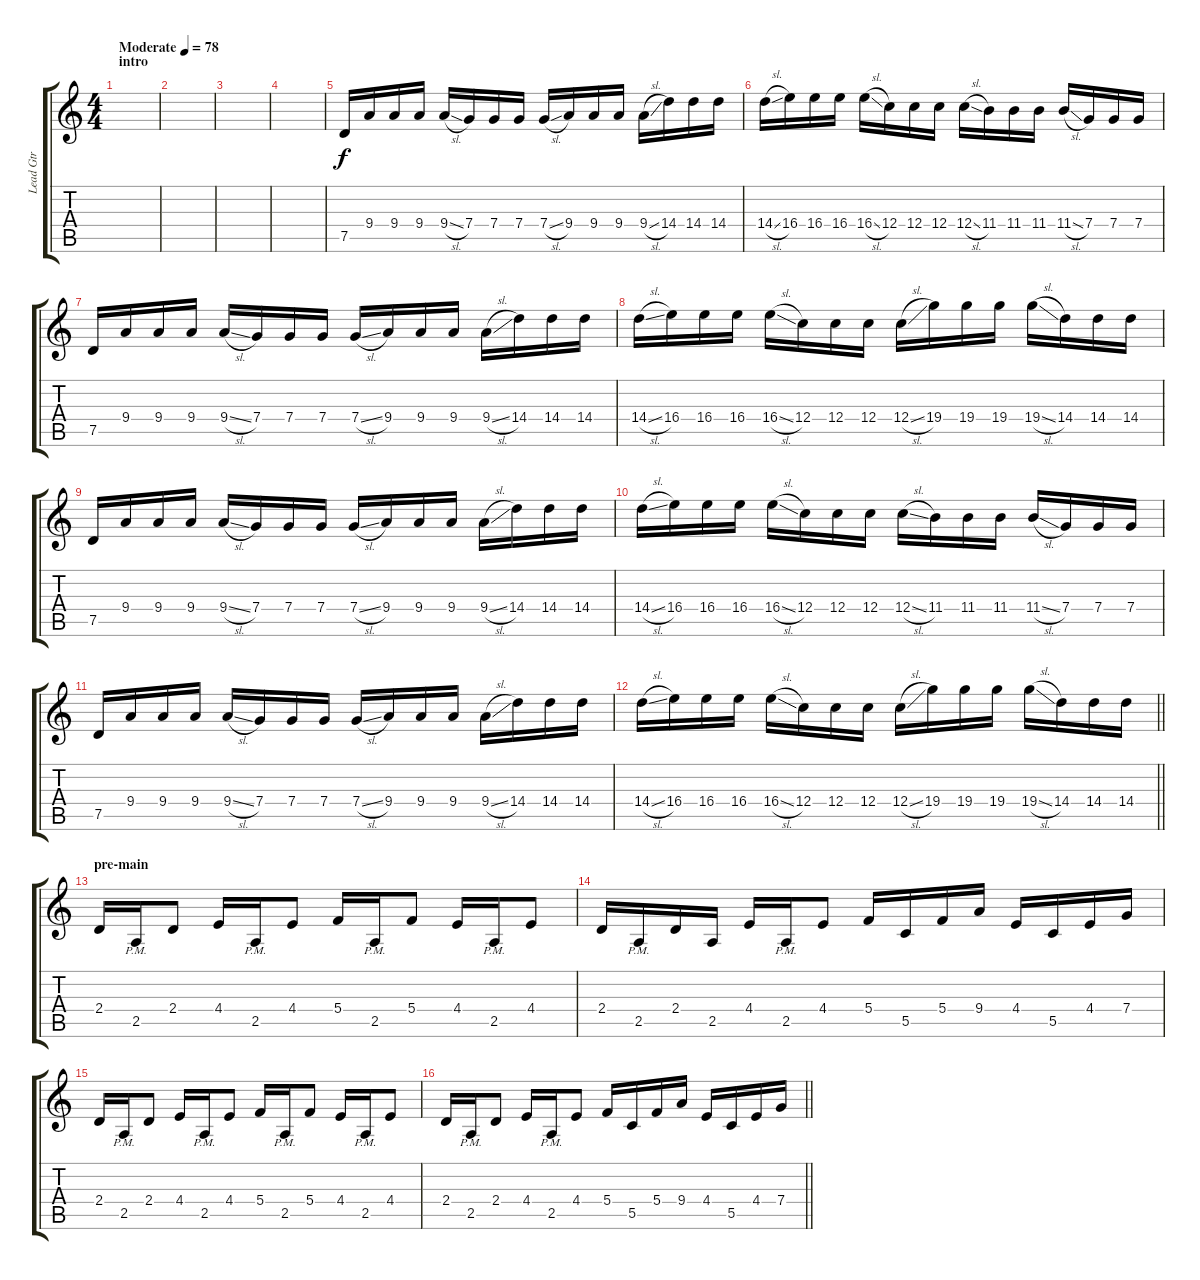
\track ("Lead Gtr" "Lead Gtr") {instrument distortionguitar}
\staff {score tabs}
\tuning (D4 A3 F3 C3 G2 D2) {hide}
\ts (4 4)
\section ("" "intro")
\tempo (78 "Moderate")
\clef g2
\ks c
|
|
|
|
7.5.16 9.4.16 9.4.16 9.4.16 9.4{sl}.16 7.4.16 7.4.16 7.4.16 7.4{sl}.16 9.4.16 9.4.16 9.4.16 9.4{sl}.16 14.4.16 14.4.16 14.4.16 |
14.4{sl}.16 16.4.16 16.4.16 16.4.16 16.4{sl}.16 12.4.16 12.4.16 12.4.16 12.4{sl}.16 11.4.16 11.4.16 11.4.16 11.4{sl}.16 7.4.16 7.4.16 7.4.16 |
7.5.16 9.4.16 9.4.16 9.4.16 9.4{sl}.16 7.4.16 7.4.16 7.4.16 7.4{sl}.16 9.4.16 9.4.16 9.4.16 9.4{sl}.16 14.4.16 14.4.16 14.4.16 |
14.4{sl}.16 16.4.16 16.4.16 16.4.16 16.4{sl}.16 12.4.16 12.4.16 12.4.16 12.4{sl}.16 19.4.16 19.4.16 19.4.16 19.4{sl}.16 14.4.16 14.4.16 14.4.16 |
7.5.16 9.4.16 9.4.16 9.4.16 9.4{sl}.16 7.4.16 7.4.16 7.4.16 7.4{sl}.16 9.4.16 9.4.16 9.4.16 9.4{sl}.16 14.4.16 14.4.16 14.4.16 |
14.4{sl}.16 16.4.16 16.4.16 16.4.16 16.4{sl}.16 12.4.16 12.4.16 12.4.16 12.4{sl}.16 11.4.16 11.4.16 11.4.16 11.4{sl}.16 7.4.16 7.4.16 7.4.16 |
7.5.16 9.4.16 9.4.16 9.4.16 9.4{sl}.16 7.4.16 7.4.16 7.4.16 7.4{sl}.16 9.4.16 9.4.16 9.4.16 9.4{sl}.16 14.4.16 14.4.16 14.4.16 |
\barLineRight lightlight
14.4{sl}.16 16.4.16 16.4.16 16.4.16 16.4{sl}.16 12.4.16 12.4.16 12.4.16 12.4{sl}.16 19.4.16 19.4.16 19.4.16 19.4{sl}.16 14.4.16 14.4.16 14.4.16 |
\section ("" "pre-main")
2.4.16 2.5{pm}.16 2.4.8 4.4.16 2.5{pm}.16 4.4.8 5.4.16 2.5{pm}.16 5.4.8 4.4.16 2.5{pm}.16 4.4.8 |
2.4.16 2.5{pm}.16 2.4.16 2.5.16 4.4.16 2.5{pm}.16 4.4.8 5.4.16 5.5.16 5.4.16 9.4.16 4.4.16 5.5.16 4.4.16 7.4.16 |
2.4.16 2.5{pm}.16 2.4.8 4.4.16 2.5{pm}.16 4.4.8 5.4.16 2.5{pm}.16 5.4.8 4.4.16 2.5{pm}.16 4.4.8 |
\barLineRight lightlight
2.4.16 2.5{pm}.16 2.4.8 4.4.16 2.5{pm}.16 4.4.8 5.4.16 5.5.16 5.4.16 9.4.16 4.4.16 5.5.16 4.4.16 7.4.16
